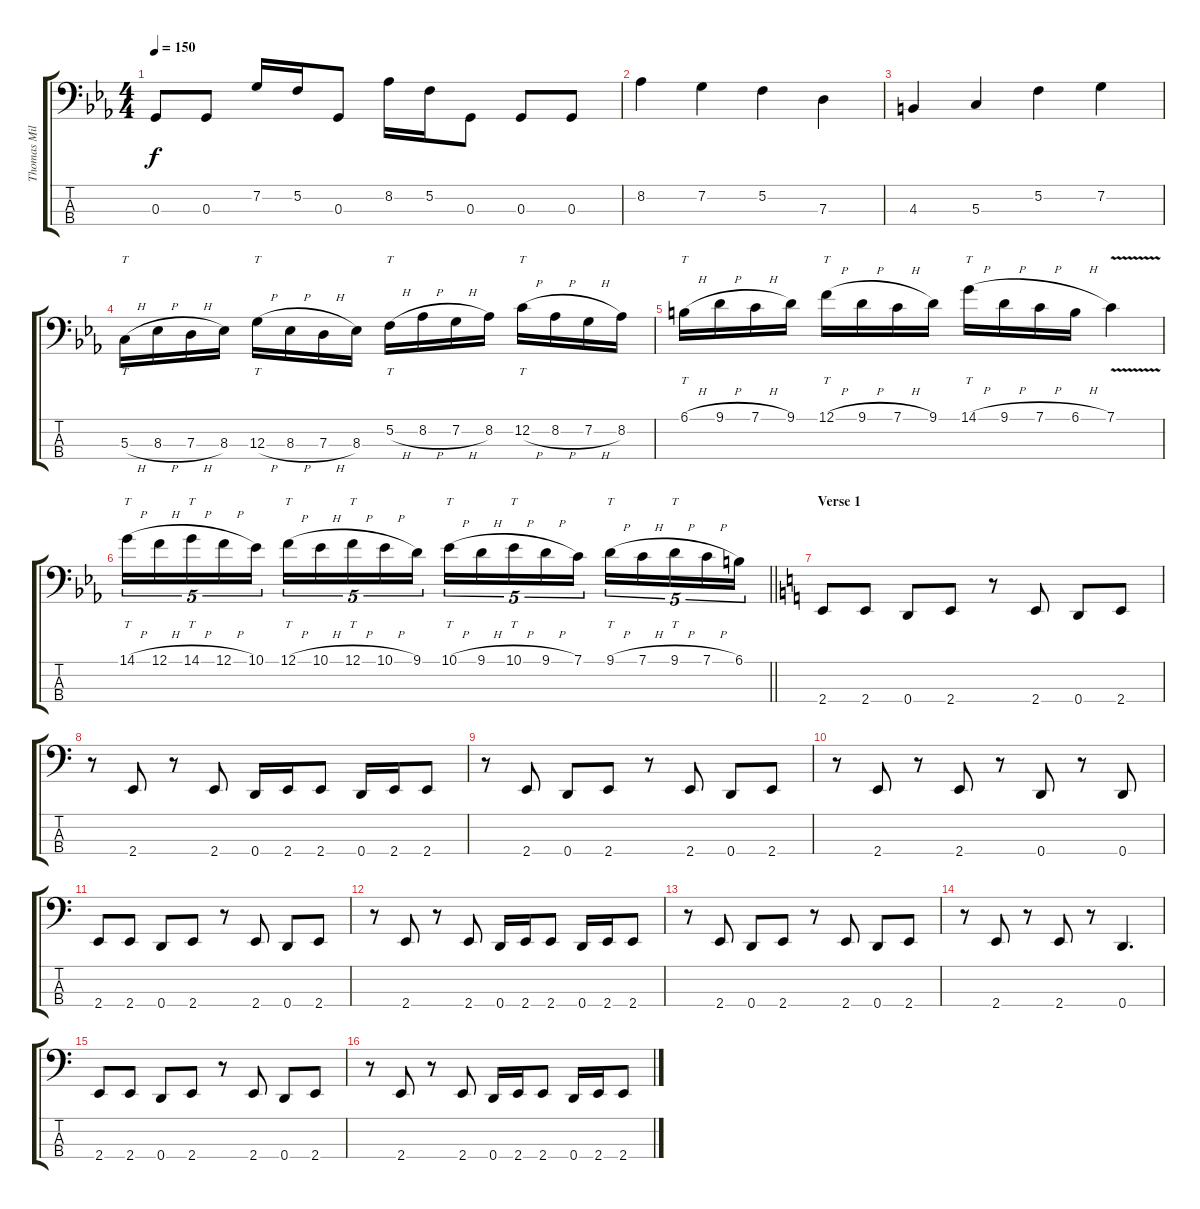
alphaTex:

\track ("Thomas Miller" "Thomas Mil") {instrument electricbassfinger}
\staff {score tabs}
\tuning (F2 C2 G1 D1) {hide}
\ts (4 4)
\tempo 150
\clef f4
\ks cminor
0.3.8{dy f} 0.3.8 7.2.16 5.2.16 0.3.8 8.2.16 5.2.16 0.3.8 0.3.8 0.3.8 |
8.2.4 7.2.4 5.2.4 7.3.4 |
4.3.4 5.3.4 5.2.4 7.2.4 |
5.3{h}.16{tt} 8.3{h}.16 7.3{h}.16 8.3.16 12.3{h}.16{tt} 8.3{h}.16 7.3{h}.16 8.3.16 5.2{h}.16{tt} 8.2{h}.16 7.2{h}.16 8.2.16 12.2{h}.16{tt} 8.2{h}.16 7.2{h}.16 8.2.16 |
6.1{h}.16{tt} 9.1{h}.16 7.1{h}.16 9.1.16 12.1{h}.16{tt} 9.1{h}.16 7.1{h}.16 9.1.16 14.1{h}.16{tt} 9.1{h}.16 7.1{h}.16 6.1{h}.16 7.1{v}.4 |
\barLineRight lightlight
14.1{h}.16{tt tu (5 4)} 12.1{h}.16{tu (5 4)} 14.1{h}.16{tt tu (5 4)} 12.1{h}.16{tu (5 4)} 10.1.16{tu (5 4)} 12.1{h}.16{tt tu (5 4)} 10.1{h}.16{tu (5 4)} 12.1{h}.16{tt tu (5 4)} 10.1{h}.16{tu (5 4)} 9.1.16{tu (5 4)} 10.1{h}.16{tt tu (5 4)} 9.1{h}.16{tu (5 4)} 10.1{h}.16{tt tu (5 4)} 9.1{h}.16{tu (5 4)} 7.1.16{tu (5 4)} 9.1{h}.16{tt tu (5 4)} 7.1{h}.16{tu (5 4)} 9.1{h}.16{tt tu (5 4)} 7.1{h}.16{tu (5 4)} 6.1.16{tu (5 4)} |
\section ("" "Verse 1")
\ks c
2.4.8 2.4.8 0.4.8 2.4.8 r.8 2.4.8 0.4.8 2.4.8 |
r.8 2.4.8 r.8 2.4.8 0.4.16 2.4.16 2.4.8 0.4.16 2.4.16 2.4.8 |
r.8 2.4.8 0.4.8 2.4.8 r.8 2.4.8 0.4.8 2.4.8 |
r.8 2.4.8 r.8 2.4.8 r.8 0.4.8 r.8 0.4.8 |
2.4.8 2.4.8 0.4.8 2.4.8 r.8 2.4.8 0.4.8 2.4.8 |
r.8 2.4.8 r.8 2.4.8 0.4.16 2.4.16 2.4.8 0.4.16 2.4.16 2.4.8 |
r.8 2.4.8 0.4.8 2.4.8 r.8 2.4.8 0.4.8 2.4.8 |
r.8 2.4.8 r.8 2.4.8 r.8 0.4.4{d} |
2.4.8 2.4.8 0.4.8 2.4.8 r.8 2.4.8 0.4.8 2.4.8 |
r.8 2.4.8 r.8 2.4.8 0.4.16 2.4.16 2.4.8 0.4.16 2.4.16 2.4.8
